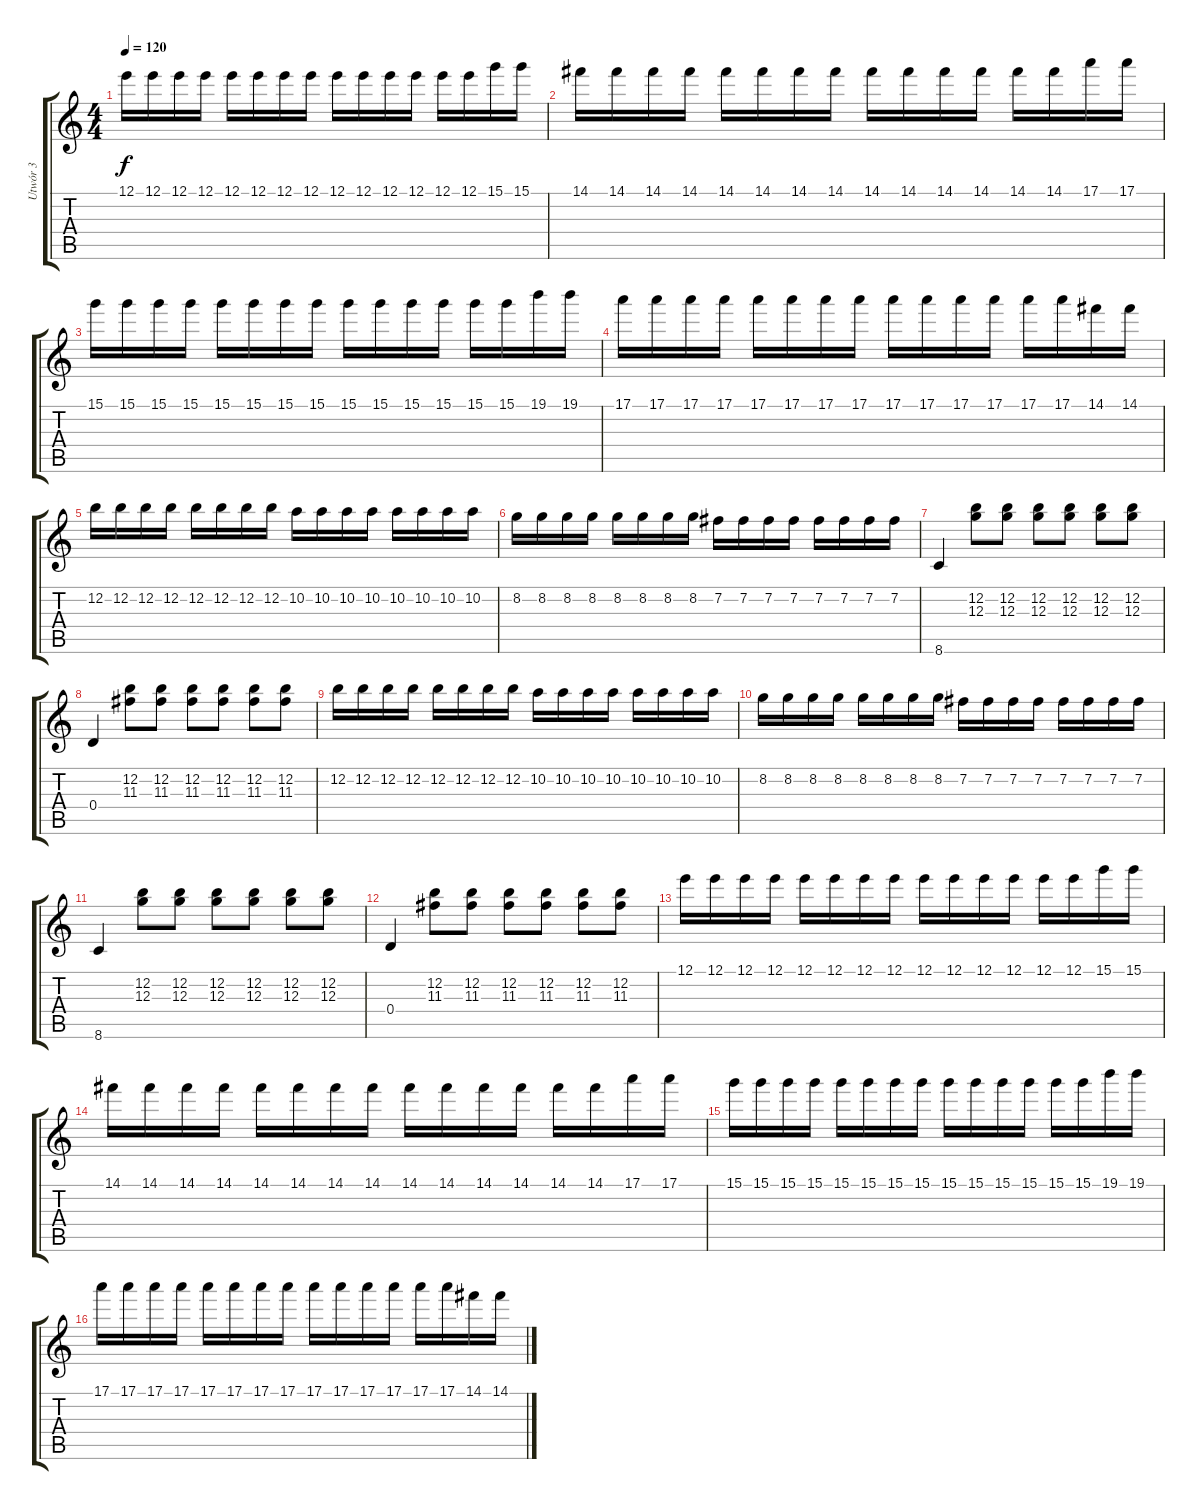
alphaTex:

\track ("Utwór 3" "Utwór 3") {instrument acousticguitarsteel}
\staff {score tabs}
\tuning (E4 B3 G3 D3 A2 E2) {hide}
\ts (4 4)
\tempo 120
\clef g2
\ks c
12.1.16{dy f} 12.1.16 12.1.16 12.1.16 12.1.16 12.1.16 12.1.16 12.1.16 12.1.16 12.1.16 12.1.16 12.1.16 12.1.16 12.1.16 15.1.16 15.1.16 |
14.1.16 14.1.16 14.1.16 14.1.16 14.1.16 14.1.16 14.1.16 14.1.16 14.1.16 14.1.16 14.1.16 14.1.16 14.1.16 14.1.16 17.1.16 17.1.16 |
15.1.16 15.1.16 15.1.16 15.1.16 15.1.16 15.1.16 15.1.16 15.1.16 15.1.16 15.1.16 15.1.16 15.1.16 15.1.16 15.1.16 19.1.16 19.1.16 |
17.1.16 17.1.16 17.1.16 17.1.16 17.1.16 17.1.16 17.1.16 17.1.16 17.1.16 17.1.16 17.1.16 17.1.16 17.1.16 17.1.16 14.1.16 14.1.16 |
12.2.16 12.2.16 12.2.16 12.2.16 12.2.16 12.2.16 12.2.16 12.2.16 10.2.16 10.2.16 10.2.16 10.2.16 10.2.16 10.2.16 10.2.16 10.2.16 |
8.2.16 8.2.16 8.2.16 8.2.16 8.2.16 8.2.16 8.2.16 8.2.16 7.2.16 7.2.16 7.2.16 7.2.16 7.2.16 7.2.16 7.2.16 7.2.16 |
8.6.4 (12.2 12.3).8 (12.2 12.3).8 (12.2 12.3).8 (12.2 12.3).8 (12.2 12.3).8 (12.2 12.3).8 |
0.4.4 (12.2 11.3).8 (12.2 11.3).8 (12.2 11.3).8 (12.2 11.3).8 (12.2 11.3).8 (12.2 11.3).8 |
12.2.16 12.2.16 12.2.16 12.2.16 12.2.16 12.2.16 12.2.16 12.2.16 10.2.16 10.2.16 10.2.16 10.2.16 10.2.16 10.2.16 10.2.16 10.2.16 |
8.2.16 8.2.16 8.2.16 8.2.16 8.2.16 8.2.16 8.2.16 8.2.16 7.2.16 7.2.16 7.2.16 7.2.16 7.2.16 7.2.16 7.2.16 7.2.16 |
8.6.4 (12.2 12.3).8 (12.2 12.3).8 (12.2 12.3).8 (12.2 12.3).8 (12.2 12.3).8 (12.2 12.3).8 |
0.4.4 (12.2 11.3).8 (12.2 11.3).8 (12.2 11.3).8 (12.2 11.3).8 (12.2 11.3).8 (12.2 11.3).8 |
12.1.16 12.1.16 12.1.16 12.1.16 12.1.16 12.1.16 12.1.16 12.1.16 12.1.16 12.1.16 12.1.16 12.1.16 12.1.16 12.1.16 15.1.16 15.1.16 |
14.1.16 14.1.16 14.1.16 14.1.16 14.1.16 14.1.16 14.1.16 14.1.16 14.1.16 14.1.16 14.1.16 14.1.16 14.1.16 14.1.16 17.1.16 17.1.16 |
15.1.16 15.1.16 15.1.16 15.1.16 15.1.16 15.1.16 15.1.16 15.1.16 15.1.16 15.1.16 15.1.16 15.1.16 15.1.16 15.1.16 19.1.16 19.1.16 |
17.1.16 17.1.16 17.1.16 17.1.16 17.1.16 17.1.16 17.1.16 17.1.16 17.1.16 17.1.16 17.1.16 17.1.16 17.1.16 17.1.16 14.1.16 14.1.16
